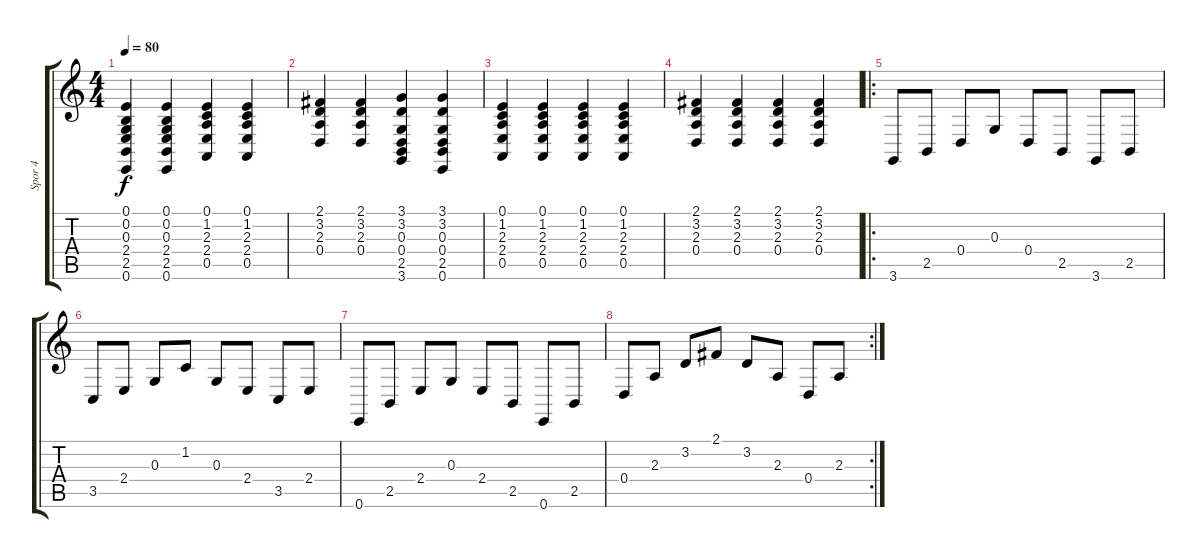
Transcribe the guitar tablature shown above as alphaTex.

\track ("Spor 4" "Spor 4") {instrument acousticgrandpiano}
\staff {score tabs}
\tuning (E4 B3 G3 D3 A2 E2) {hide}
\ts (4 4)
\tempo 80
\clef g2
\ks c
(0.1 0.2 0.3 2.4 2.5 0.6).4{dy f} (0.1 0.2 0.3 2.4 2.5 0.6).4 (0.1 1.2 2.3 2.4 0.5).4 (0.1 1.2 2.3 2.4 0.5).4 |
(2.1 3.2 2.3 0.4).4 (2.1 3.2 2.3 0.4).4 (3.1 3.2 0.3 0.4 2.5 3.6).4 (3.1 3.2 0.3 0.4 2.5 0.6).4 |
(0.1 1.2 2.3 2.4 0.5).4 (0.1 1.2 2.3 2.4 0.5).4 (0.1 1.2 2.3 2.4 0.5).4 (0.1 1.2 2.3 2.4 0.5).4 |
(2.1 3.2 2.3 0.4).4 (2.1 3.2 2.3 0.4).4 (2.1 3.2 2.3 0.4).4 (2.1 3.2 2.3 0.4).4 |
\ro
3.6.8 2.5.8 0.4.8 0.3.8 0.4.8 2.5.8 3.6.8 2.5.8 |
3.5.8 2.4.8 0.3.8 1.2.8 0.3.8 2.4.8 3.5.8 2.4.8 |
0.6.8 2.5.8 2.4.8 0.3.8 2.4.8 2.5.8 0.6.8 2.5.8 |
\rc 2
0.4.8 2.3.8 3.2.8 2.1.8 3.2.8 2.3.8 0.4.8 2.3.8
